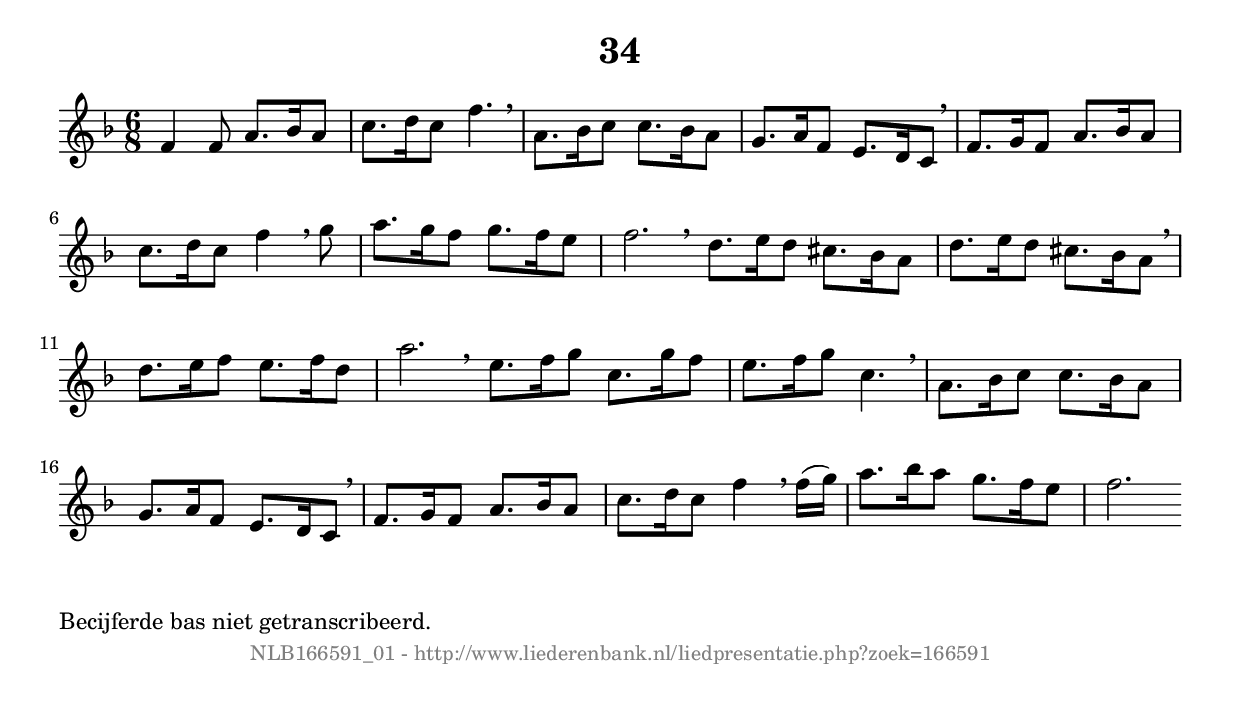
%
% produced by wce2krn 1.64 (7 June 2014)
%
\version"2.16"
#(append! paper-alist '(("long" . (cons (* 210 mm) (* 2000 mm)))))
#(set-default-paper-size "long")
sb = {\breathe}
mBreak = {\breathe }
bBreak = {\breathe }
x = {\once\override NoteHead #'style = #'cross }
gl=\glissando
itime={\override Staff.TimeSignature #'stencil = ##f }
ficta = {\once\set suggestAccidentals = ##t}
fine = {\once\override Score.RehearsalMark #'self-alignment-X = #1 \mark \markup {\italic{Fine}}}
dc = {\once\override Score.RehearsalMark #'self-alignment-X = #1 \mark \markup {\italic{D.C.}}}
dcf = {\once\override Score.RehearsalMark #'self-alignment-X = #1 \mark \markup {\italic{D.C. al Fine}}}
dcc = {\once\override Score.RehearsalMark #'self-alignment-X = #1 \mark \markup {\italic{D.C. al Coda}}}
ds = {\once\override Score.RehearsalMark #'self-alignment-X = #1 \mark \markup {\italic{D.S.}}}
dsf = {\once\override Score.RehearsalMark #'self-alignment-X = #1 \mark \markup {\italic{D.S. al Fine}}}
dsc = {\once\override Score.RehearsalMark #'self-alignment-X = #1 \mark \markup {\italic{D.S. al Coda}}}
pv = {\set Score.repeatCommands = #'((volta "1"))}
sv = {\set Score.repeatCommands = #'((volta "2"))}
tv = {\set Score.repeatCommands = #'((volta "3"))}
qv = {\set Score.repeatCommands = #'((volta "4"))}
xv = {\set Score.repeatCommands = #'((volta #f))}
\header{ tagline = ""
title = "34"
}
\score {{
\key f \major
\relative g'
{
\set melismaBusyProperties = #'()
\time 6/8
\tempo 4=120
\override Score.MetronomeMark #'transparent = ##t
\override Score.RehearsalMark #'break-visibility = #(vector #t #t #f)
f4 f8 a8. bes16 a8 c8. d16 c8 f4. \sb a,8. bes16 c8 c8. bes16 a8 g8. a16 f8 e8. d16 c8 \mBreak \bar "|"
f8. g16 f8 a8. bes16 a8 c8. d16 c8 f4 \sb g8 a8. g16 f8 g8. f16 e8 f2. \bar ":|:" \bBreak
d8. e16 d8 cis8. bes16 a8 d8. e16 d8 cis8. bes16 a8 \sb d8. e16 f8 e8. f16 d8 a'2. \bar ":|:" \bBreak
e8. f16 g8 c,8. g'16 f8 e8. f16 g8 c,4. \sb a8. bes16 c8 c8. bes16 a8 g8. a16 f8 e8. d16 c8 \mBreak \bar "|"
f8. g16 f8 a8. bes16 a8 c8. d16 c8 f4 \sb f16( g) a8. bes16 a8 g8. f16 e8 f2. \bar ":|:"
 }}
 \midi { }
 \layout {
            indent = 0.0\cm
}
}
\markup { \wordwrap-string #" 
Becijferde bas niet getranscribeerd.
"}
\markup { \vspace #0 } \markup { \with-color #grey \fill-line { \center-column { \smaller "NLB166591_01 - http://www.liederenbank.nl/liedpresentatie.php?zoek=166591" } } }
